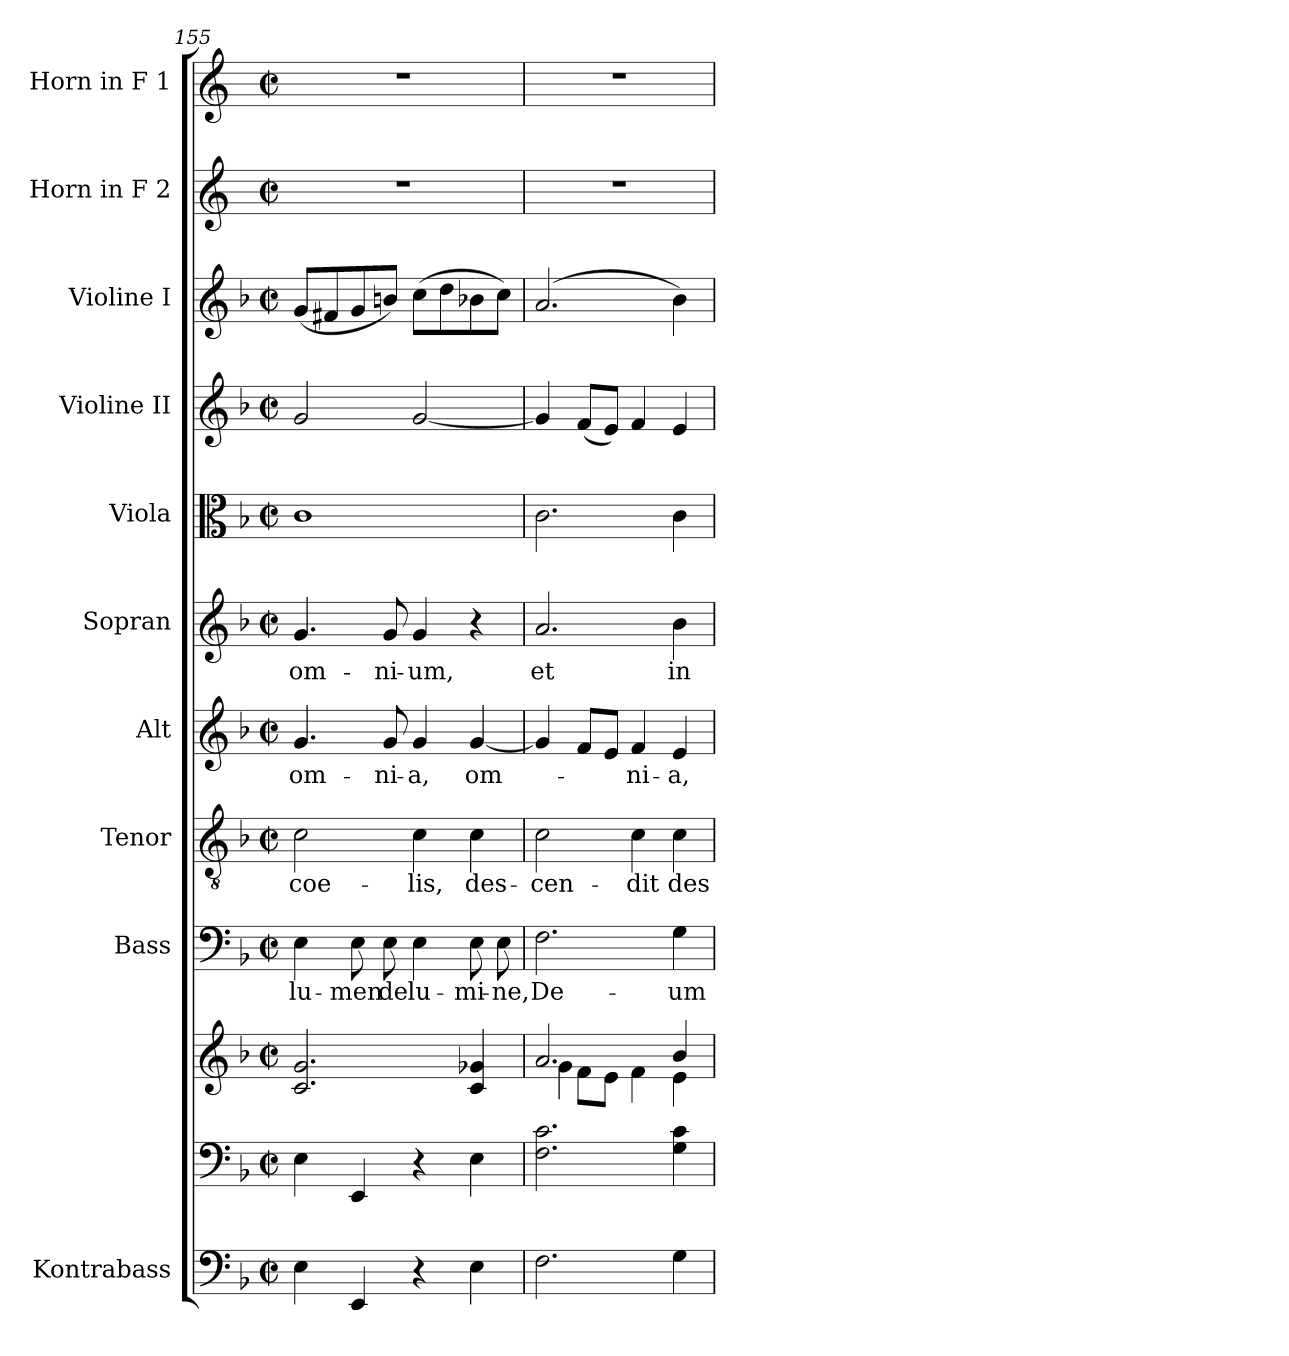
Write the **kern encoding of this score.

**kern	**kern	**kern	**kern	**text	**kern	**text	**kern	**text	**kern	**text	**kern	**kern	**kern	**kern	**kern
*part11	*part10	*part10	*part9	*part9	*part8	*part8	*part7	*part7	*part6	*part6	*part5	*part4	*part3	*part2	*part1
*staff12	*staff11	*staff10	*staff9	*staff9	*staff8	*staff8	*staff7	*staff7	*staff6	*staff6	*staff5	*staff4	*staff3	*staff2	*staff1
*I"Kontrabass	*	*	*I"Bass	*	*I"Tenor	*	*I"Alt	*	*I"Sopran	*	*I"Viola	*I"Violine II	*I"Violine I	*I"Horn in F 2	*I"Horn in F 1
*I'Kb.	*	*	*I'B	*	*I'T	*	*I'A	*	*I'S	*	*I'Vla.	*I'Vl. II	*I'Vl. I	*I'Hrn. 2	*I'Hrn. 1
*clefF4	*clefF4	*clefG2	*clefF4	*	*clefGv2	*	*clefG2	*	*clefG2	*	*clefC3	*clefG2	*clefG2	*clefG2	*clefG2
*ITrd7c12	*	*	*	*	*	*	*	*	*	*	*	*	*	*ITrd4c7	*ITrd4c7
*k[b-]	*k[b-]	*k[b-]	*k[b-]	*	*k[b-]	*	*k[b-]	*	*k[b-]	*	*k[b-]	*k[b-]	*k[b-]	*k[b-]	*k[b-]
*F:	*F:	*F:	*F:	*	*F:	*	*F:	*	*F:	*	*F:	*F:	*F:	*F:	*F:
*M2/2	*M2/2	*M2/2	*M2/2	*	*M2/2	*	*M2/2	*	*M2/2	*	*M2/2	*M2/2	*M2/2	*M2/2	*M2/2
*met(c|)	*met(c|)	*met(c|)	*met(c|)	*	*met(c|)	*	*met(c|)	*	*met(c|)	*	*met(c|)	*met(c|)	*met(c|)	*met(c|)	*met(c|)
=155	=155	=155	=155	=155	=155	=155	=155	=155	=155	=155	=155	=155	=155	=155	=155
!	!	!	!	!LO:LY:b	!	!LO:LY:b	!	!LO:LY:b	!	!LO:LY:b	!	!	!	!	!
4EE\	4E\	2.c/ 2.g/	4E\	lu-	2c\	coe-	4.g/	om-	4.g/	om-	1c	2g/	(<8g/L	1r	1r
.	.	.	.	.	.	.	.	.	.	.	.	.	8f#X/	.	.
!	!	!	!	!LO:LY:b	!	!	!	!	!	!	!	!	!	!	!
4EEE/	4EE/	.	8E\	-men	.	.	.	.	.	.	.	.	8g/	.	.
!	!	!	!	!LO:LY:b	!	!	!	!LO:LY:b	!	!LO:LY:b	!	!	!	!	!
.	.	.	8E\	de	.	.	8g/	-ni-	8g/	-ni-	.	.	8bn/J)	.	.
!	!	!	!	!LO:LY:b	!	!LO:LY:b	!	!LO:LY:b	!	!LO:LY:b	!	!	!	!	!
4r	4r	.	4E\	lu-	4c\	-lis,	4g/	-a,	4g/	-um,	.	[2g/	(>8cc\L	.	.
.	.	.	.	.	.	.	.	.	.	.	.	.	8dd\	.	.
!	!	!	!	!LO:LY:b	!	!LO:LY:b	!	!LO:LY:b	!	!	!	!	!	!	!
4EE\	4E\	4c/ 4g-X/	8E\	-mi-	4c\	des-	[4g/	om-	4r	.	.	.	8b-X\	.	.
!	!	!	!	!LO:LY:b	!	!	!	!	!	!	!	!	!	!	!
.	.	.	8E\	-ne,	.	.	.	.	.	.	.	.	8cc\J)	.	.
=156	=156	=156	=156	=156	=156	=156	=156	=156	=156	=156	=156	=156	=156	=156	=156
*	*	*^	*	*	*	*	*	*	*	*	*	*	*	*	*
!	!	!	!	!	!LO:LY:b	!	!LO:LY:b	!	!	!	!LO:LY:b	!	!	!	!	!
2.FF\	2.F\ 2.c\	2.a/	4g\	2.F\	De-	2c\	-cen-	4g/]	.	2.a/	et	2.c\	4g/]	(2.a/	1r	1r
.	.	.	8f\L	.	.	.	.	8f/L	.	.	.	.	(<8f/L	.	.	.
.	.	.	8e\J	.	.	.	.	8e/J	.	.	.	.	8e/J)	.	.	.
!	!	!	!	!	!	!	!LO:LY:b	!	!LO:LY:b	!	!	!	!	!	!	!
.	.	.	4f\	.	.	4c\	-dit	4f/	-ni-	.	.	.	4f/	.	.	.
!	!	!	!	!	!LO:LY:b	!	!LO:LY:b	!	!LO:LY:b	!	!LO:LY:b	!	!	!	!	!
4GG\	4G\ 4c\	4b-/	4e\	4G\	-um	4c\	des-	4e/	-a,	4b-\	in-	4c\	4e/	4b-\)	.	.
*	*	*v	*v	*	*	*	*	*	*	*	*	*	*	*	*	*
=	=	=	=	=	=	=	=	=	=	=	=	=	=	=	=
*-	*-	*-	*-	*-	*-	*-	*-	*-	*-	*-	*-	*-	*-	*-	*-
